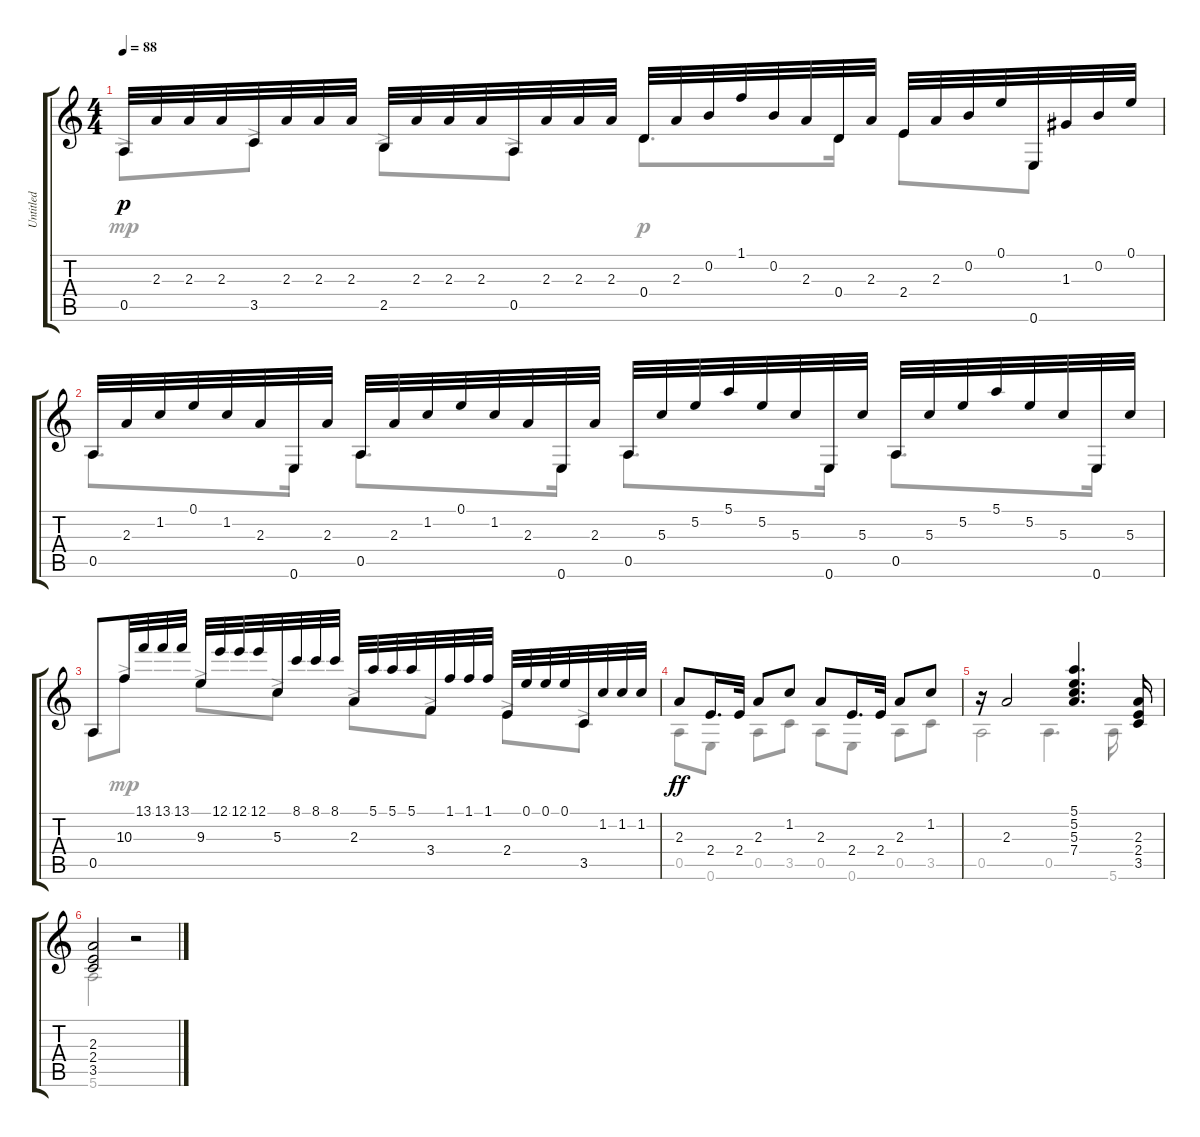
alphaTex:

\track ("Untitled" "Untitled") {instrument acousticguitarnylon}
\staff {score tabs}
\tuning (E4 B3 G3 D3 A2 E2) {hide}
\voice
\ts (4 4)
\tempo 88
\clef g2
\ks c
0.5.32{dy p} 2.3.32 2.3.32 2.3.32 3.5.32 2.3.32 2.3.32 2.3.32 2.5.32 2.3.32 2.3.32 2.3.32 0.5.32 2.3.32 2.3.32 2.3.32 0.4.32 2.3.32 0.2.32 1.1.32 0.2.32 2.3.32 0.4.32 2.3.32 2.4.32 2.3.32 0.2.32 0.1.32 0.6.32 1.3.32 0.2.32 0.1.32 |
0.5.32 2.3.32 1.2.32 0.1.32 1.2.32 2.3.32 0.6.32 2.3.32 0.5.32 2.3.32 1.2.32 0.1.32 1.2.32 2.3.32 0.6.32 2.3.32 0.5.32 5.3.32 5.2.32 5.1.32 5.2.32 5.3.32 0.6.32 5.3.32 0.5.32 5.3.32 5.2.32 5.1.32 5.2.32 5.3.32 0.6.32 5.3.32 |
0.5.8 10.3.32 13.1.32 13.1.32 13.1.32 9.3.32 12.1.32 12.1.32 12.1.32 5.3.32 8.1.32 8.1.32 8.1.32 2.3.32 5.1.32 5.1.32 5.1.32 3.4.32 1.1.32 1.1.32 1.1.32 2.4.32 0.1.32 0.1.32 0.1.32 3.5.32 1.2.32 1.2.32 1.2.32 |
2.3.8{dy ff} 2.4.16{d} 2.4.32 2.3.8 1.2.8 2.3.8 2.4.16{d} 2.4.32 2.3.8 1.2.8 |
r.16 2.3.2 (5.1 5.2 5.3 7.4).4{d} (2.3 2.4 3.5).16 |
(2.3 2.4 3.5).2 r.2
\voice
\clef g2
\ottava regular
\simile none
\ks c
0.5{ac}.8{dy mp} 3.5{ac}.8 2.5{ac}.8 0.5{ac}.8 0.4.8{d dy p} 0.4.16 2.4.8 0.6.8 |
0.5.8{d} 0.6.16 0.5.8{d} 0.6.16 0.5.8{d} 0.6.16 0.5.8{d} 0.6.16 |
0.5.8 10.3{ac}.8{dy mp} 9.3{ac}.8 5.3{ac}.8 2.3{ac}.8 3.4{ac}.8 2.4{ac}.8 3.5{ac}.8 |
0.5.8{dy ff} 0.6.8 0.5.8 3.5.8 0.5.8 0.6.8 0.5.8 3.5.8 |
0.5.2 0.5.4{d} 5.6.16 |
5.6.2 r.2
